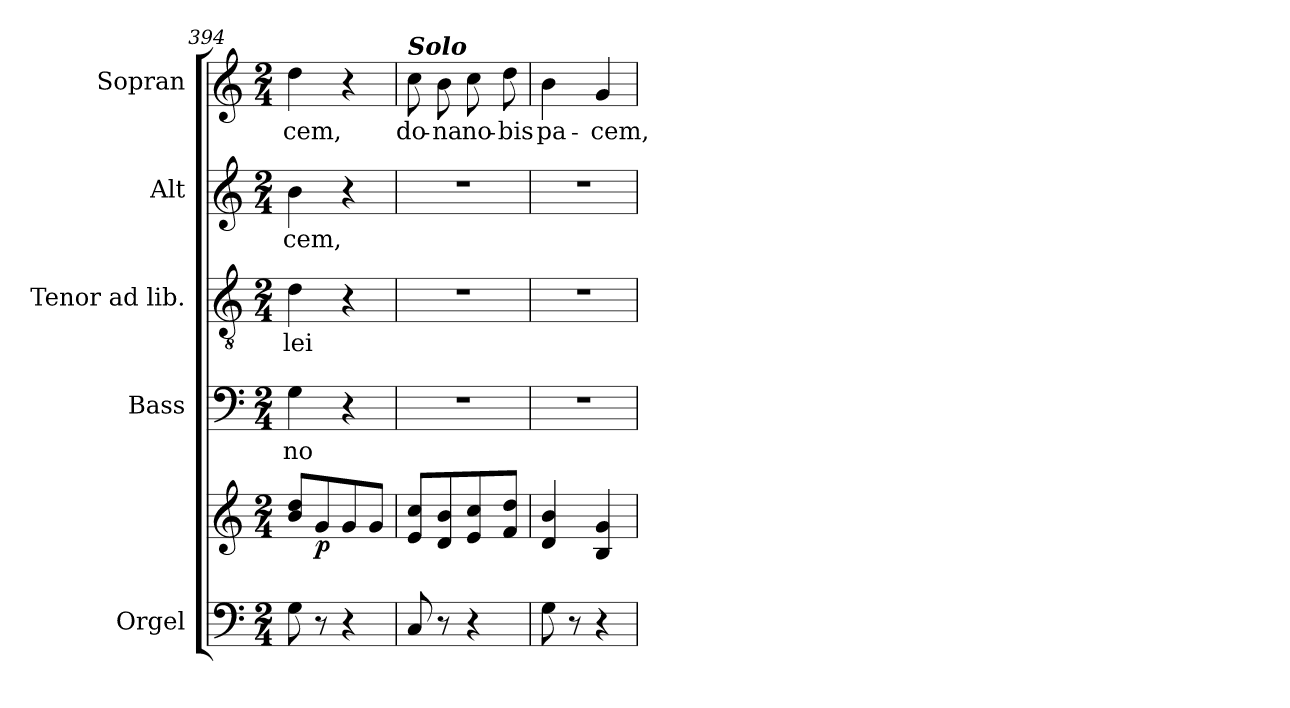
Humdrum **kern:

**kern	**kern	**dynam	**kern	**text	**kern	**text	**kern	**text	**kern	**text
*part5	*part5	*part5	*part4	*part4	*part3	*part3	*part2	*part2	*part1	*part1
*staff6	*staff5	*staff5/6	*staff4	*staff4	*staff3	*staff3	*staff2	*staff2	*staff1	*staff1
*I"Orgel	*	*	*I"Bass	*	*I"Tenor ad lib.	*	*I"Alt	*	*I"Sopran	*
*I'Org.	*	*	*I'B	*	*I'T	*	*I'A	*	*I'S	*
*clefF4	*clefG2	*	*clefF4	*	*clefGv2	*	*clefG2	*	*clefG2	*
*k[]	*k[]	*	*k[]	*	*k[]	*	*k[]	*	*k[]	*
*C:	*C:	*	*C:	*	*C:	*	*C:	*	*C:	*
*M2/4	*M2/4	*	*M2/4	*	*M2/4	*	*M2/4	*	*M2/4	*
=394	=394	=394	=394	=394	=394	=394	=394	=394	=394	=394
!	!	!	!	!LO:LY:b	!	!LO:LY:b	!	!LO:LY:b	!	!LO:LY:b
8G\	8b/ 8dd/L	.	4G\	no-	4d\	-lei-	4b\	-cem,	4dd\	-cem,
!	!	!LO:DY:b	!	!	!	!	!	!	!	!
8r	8g/	p	.	.	.	.	.	.	.	.
4r	8g/	.	4r	.	4r	.	4r	.	4r	.
.	8g/J	.	.	.	.	.	.	.	.	.
=395	=395	=395	=395	=395	=395	=395	=395	=395	=395	=395
!	!	!	!	!	!	!	!	!	!LO:TX:a:Bi:t=Solo	!
!	!	!	!	!	!	!	!	!	!	!LO:LY:b
8C/	8e/ 8cc/L	.	2r	.	2r	.	2r	.	8cc\	do-
!	!	!	!	!	!	!	!	!	!	!LO:LY:b
8r	8d/ 8b/	.	.	.	.	.	.	.	8b\	-na
!	!	!	!	!	!	!	!	!	!	!LO:LY:b
4r	8e/ 8cc/	.	.	.	.	.	.	.	8cc\	no-
!	!	!	!	!	!	!	!	!	!	!LO:LY:b
.	8f/ 8dd/J	.	.	.	.	.	.	.	8dd\	-bis
=396	=396	=396	=396	=396	=396	=396	=396	=396	=396	=396
!	!	!	!	!	!	!	!	!	!	!LO:LY:b
8G\	4d/ 4b/	.	2r	.	2r	.	2r	.	4b\	pa-
8r	.	.	.	.	.	.	.	.	.	.
!	!	!	!	!	!	!	!	!	!	!LO:LY:b
4r	4B/ 4g/	.	.	.	.	.	.	.	4g/	-cem,
=	=	=	=	=	=	=	=	=	=	=
*-	*-	*-	*-	*-	*-	*-	*-	*-	*-	*-
